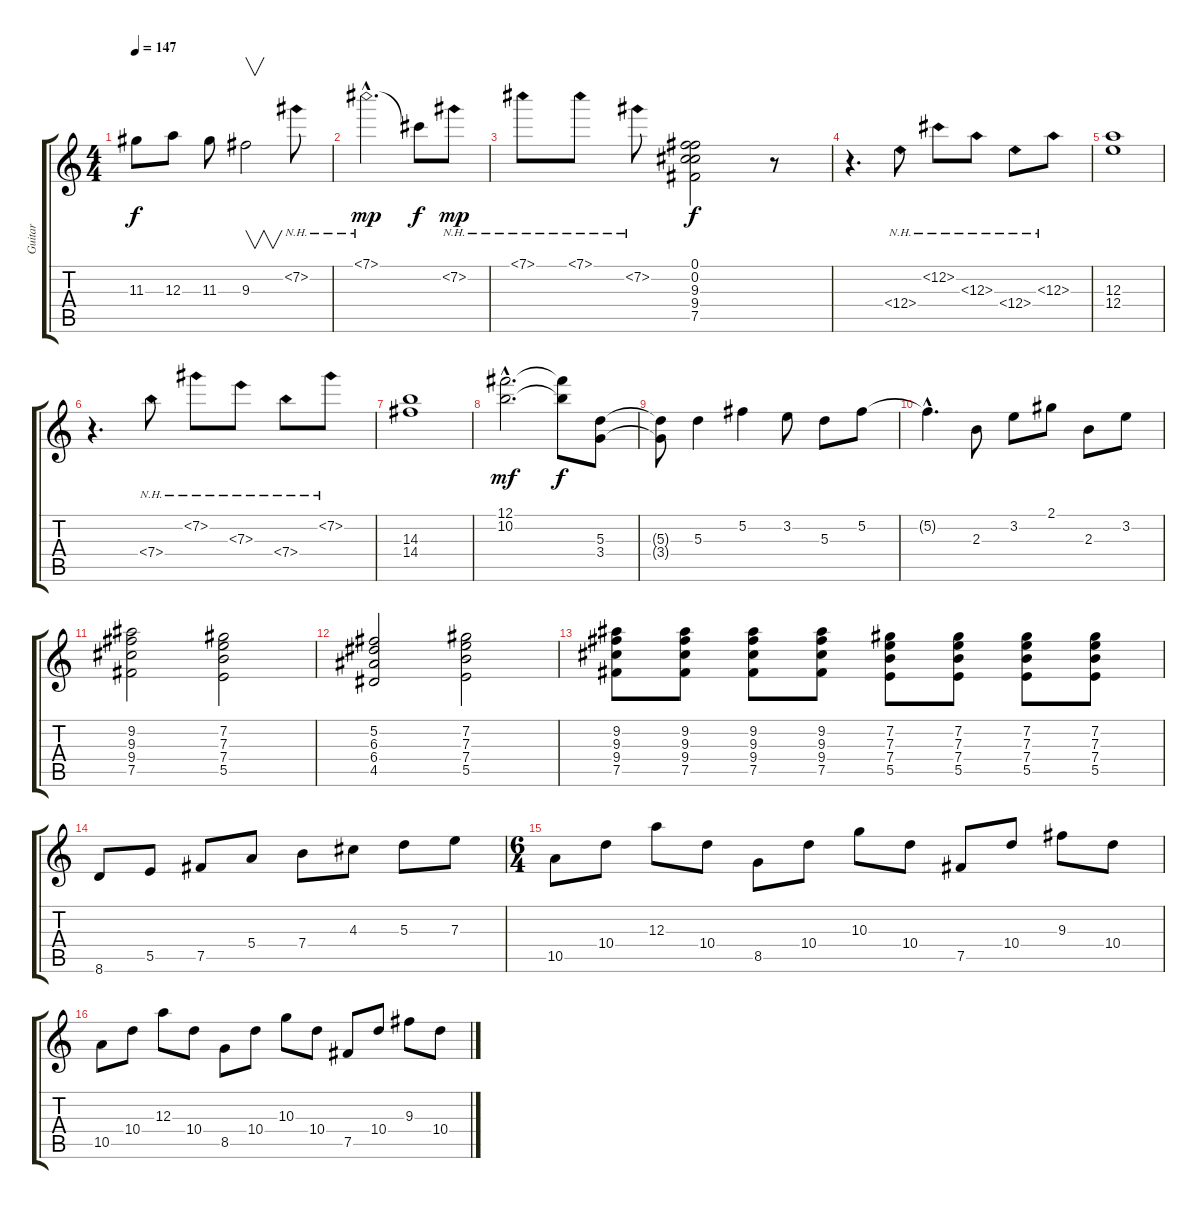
\track ("Guitar" "Guitar") {instrument overdrivenguitar}
\staff {score tabs}
\tuning (Gb4 Db4 A3 E3 B2 Gb2) {hide}
\ts (4 4)
\tempo 147
\clef g2
\ks c
11.3.8{dy f} 12.3.8 11.3.8 9.3.2{v} 7.2{nh}.8 |
7.1{nh hac}.2{d dy mp} 7.1{t}.8{dy f} 7.2{nh}.8{dy mp} |
7.1{nh}.8 7.1{nh}.8 7.2{nh}.8 (0.1 0.2 9.3 9.4 7.5).2{dy f} r.8 |
r.4{d} 12.4{nh}.8 12.2{nh}.8 12.3{nh}.8 12.4{nh}.8 12.3{nh}.8 |
(12.3 12.4).1 |
r.4{d} 7.4{nh}.8 7.2{nh}.8 7.3{nh}.8 7.4{nh}.8 7.2{nh}.8 |
(14.3 14.4).1 |
(12.1{hac} 10.2{hac}).2{d dy mf} (12.1{t} 10.2{t}).8{dy f} (5.3 3.4).8 |
(5.3{t} 3.4{t}).8 5.3.4 5.2.4 3.2.8 5.3.8 5.2.8 |
5.2{hac t}.4{d} 2.3.8 3.2.8 2.1.8 2.3.8 3.2.8 |
(9.2 9.3 9.4 7.5).2 (7.2 7.3 7.4 5.5).2 |
(5.2 6.3 6.4 4.5).2 (7.2 7.3 7.4 5.5).2 |
(9.2 9.3 9.4 7.5).8 (9.2 9.3 9.4 7.5).8 (9.2 9.3 9.4 7.5).8 (9.2 9.3 9.4 7.5).8 (7.2 7.3 7.4 5.5).8 (7.2 7.3 7.4 5.5).8 (7.2 7.3 7.4 5.5).8 (7.2 7.3 7.4 5.5).8 |
8.6.8 5.5.8 7.5.8 5.4.8 7.4.8 4.3.8 5.3.8 7.3.8 |
\ts (6 4)
10.5.8{instrument electricguitarclean} 10.4.8 12.3.8 10.4.8 8.5.8 10.4.8 10.3.8 10.4.8 7.5.8 10.4.8 9.3.8 10.4.8 |
10.5.8{instrument electricguitarclean} 10.4.8 12.3.8 10.4.8 8.5.8 10.4.8 10.3.8 10.4.8 7.5.8 10.4.8 9.3.8 10.4.8
